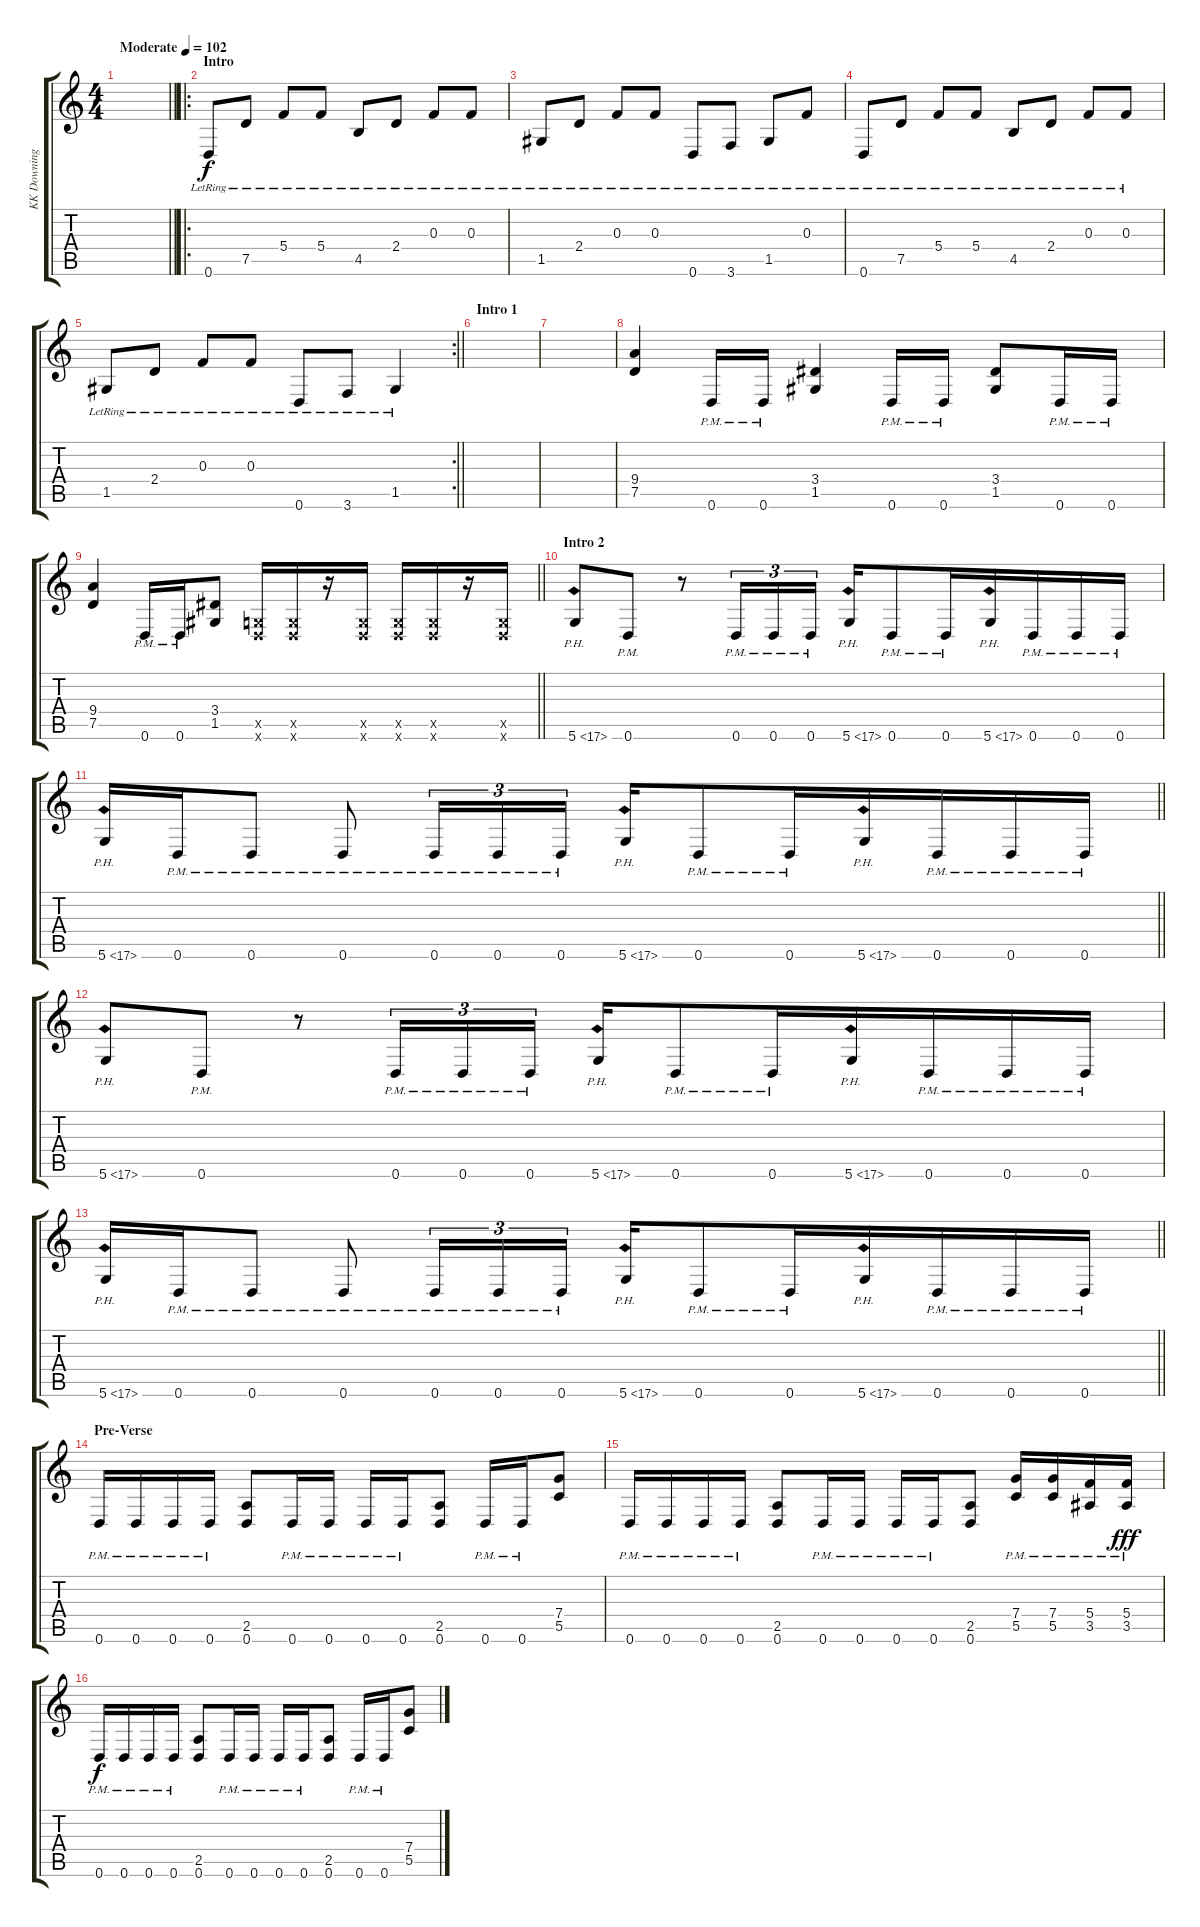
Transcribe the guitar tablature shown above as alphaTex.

\track ("KK Downing" "KK Downing") {instrument distortionguitar}
\staff {score tabs}
\tuning (D4 A3 F3 C3 G2 D2) {hide}
\ts (4 4)
\tempo (102 "Moderate")
\clef g2
\barLineRight lightlight
\ks c
|
\ro
\section ("" "Intro")
0.6{lr}.8{instrument electricguitarclean} 7.5{lr}.8 5.4{lr}.8 5.4{lr}.8 4.5{lr}.8 2.4{lr}.8 0.3{lr}.8 0.3{lr}.8 |
1.5{lr}.8 2.4{lr}.8 0.3{lr}.8 0.3{lr}.8 0.6{lr}.8 3.6{lr}.8 1.5{lr}.8 0.3{lr}.8 |
0.6{lr}.8 7.5{lr}.8 5.4{lr}.8 5.4{lr}.8 4.5{lr}.8 2.4{lr}.8 0.3{lr}.8 0.3{lr}.8 |
\rc 2
\barLineRight lightlight
1.5{lr}.8 2.4{lr}.8 0.3{lr}.8 0.3{lr}.8 0.6{lr}.8 3.6{lr}.8 1.5{lr}.4 |
\section ("" "Intro 1")
|
|
(9.4 7.5).4 0.6{pm}.16 0.6{pm}.16 (3.4 1.5).4 0.6{pm}.16 0.6{pm}.16 (3.4 1.5).8 0.6{pm}.16 0.6{pm}.16 |
\barLineRight lightlight
(9.4 7.5).4 0.6{pm}.16 0.6{pm}.16 (3.4 1.5).8 (0.5{x} 0.6{x}).16 (0.5{x} 0.6{x}).16 r.16 (0.5{x} 0.6{x}).16 (0.5{x} 0.6{x}).16 (0.5{x} 0.6{x}).16 r.16 (0.5{x} 0.6{x}).16 |
\section ("" "Intro 2")
5.6{ph 12}.8 0.6{pm}.8 r.8 0.6{pm}.16{tu (3 2)} 0.6{pm}.16{tu (3 2)} 0.6{pm}.16{tu (3 2) beam splitsecondary} 5.6{ph 12}.16 0.6{pm}.8 0.6{pm}.16{beam merge} 5.6{ph 12}.16 0.6{pm}.16 0.6{pm}.16 0.6{pm}.16 |
\barLineRight lightlight
5.6{ph 12}.16 0.6{pm}.16 0.6{pm}.8 0.6{pm}.8 0.6{pm}.16{tu (3 2)} 0.6{pm}.16{tu (3 2)} 0.6{pm}.16{tu (3 2) beam splitsecondary} 5.6{ph 12}.16 0.6{pm}.8 0.6{pm}.16{beam merge} 5.6{ph 12}.16 0.6{pm}.16 0.6{pm}.16 0.6{pm}.16 |
5.6{ph 12}.8 0.6{pm}.8 r.8 0.6{pm}.16{tu (3 2)} 0.6{pm}.16{tu (3 2)} 0.6{pm}.16{tu (3 2) beam splitsecondary} 5.6{ph 12}.16 0.6{pm}.8 0.6{pm}.16{beam merge} 5.6{ph 12}.16 0.6{pm}.16 0.6{pm}.16 0.6{pm}.16 |
\barLineRight lightlight
5.6{ph 12}.16 0.6{pm}.16 0.6{pm}.8 0.6{pm}.8 0.6{pm}.16{tu (3 2)} 0.6{pm}.16{tu (3 2)} 0.6{pm}.16{tu (3 2) beam splitsecondary} 5.6{ph 12}.16 0.6{pm}.8 0.6{pm}.16{beam merge} 5.6{ph 12}.16 0.6{pm}.16 0.6{pm}.16 0.6{pm}.16 |
\section ("" "Pre-Verse")
0.6{pm}.16 0.6{pm}.16 0.6{pm}.16 0.6{pm}.16 (2.5 0.6).8 0.6{pm}.16 0.6{pm}.16 0.6{pm}.16 0.6{pm}.16 (2.5 0.6).8 0.6{pm}.16 0.6{pm}.16 (7.4 5.5).8 |
0.6{pm}.16 0.6{pm}.16 0.6{pm}.16 0.6{pm}.16 (2.5 0.6).8 0.6{pm}.16 0.6{pm}.16 0.6{pm}.16 0.6{pm}.16 (2.5 0.6).8 (7.4{pm} 5.5{pm}).16 (7.4{pm} 5.5{pm}).16 (5.4{pm} 3.5{pm}).16 (5.4{pm} 3.5{pm}).16{dy fff} |
0.6{pm}.16{dy f} 0.6{pm}.16 0.6{pm}.16 0.6{pm}.16 (2.5 0.6).8 0.6{pm}.16 0.6{pm}.16 0.6{pm}.16 0.6{pm}.16 (2.5 0.6).8 0.6{pm}.16 0.6{pm}.16 (7.4 5.5).8
